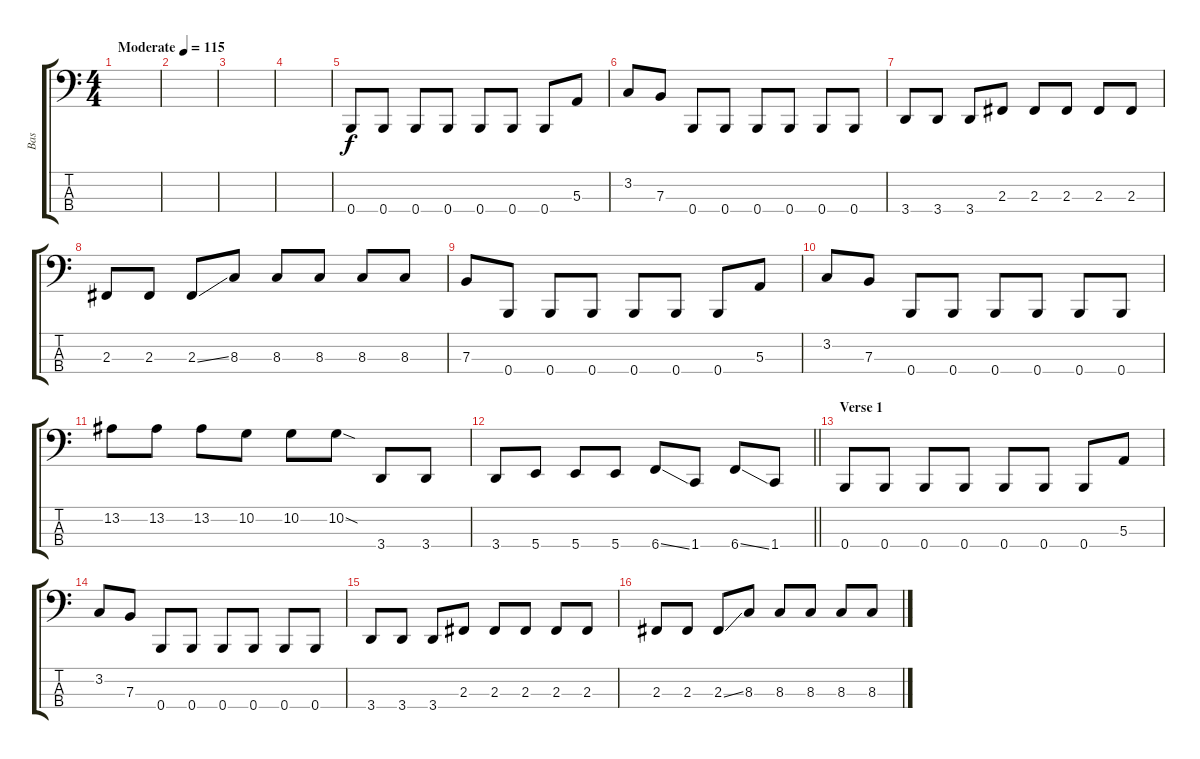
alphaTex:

\track ("Bas" "Bas") {instrument electricbassfinger}
\staff {score tabs}
\tuning (D2 A1 E1 B0) {hide}
\ts (4 4)
\tempo (115 "Moderate")
\clef f4
\ks c
|
|
|
|
0.4.8 0.4.8 0.4.8 0.4.8 0.4.8 0.4.8 0.4.8 5.3.8 |
3.2.8 7.3.8 0.4.8 0.4.8 0.4.8 0.4.8 0.4.8 0.4.8 |
3.4.8 3.4.8 3.4.8 2.3.8 2.3.8 2.3.8 2.3.8 2.3.8 |
2.3.8 2.3.8 2.3{ss}.8 8.3.8 8.3.8 8.3.8 8.3.8 8.3.8 |
7.3.8 0.4.8 0.4.8 0.4.8 0.4.8 0.4.8 0.4.8 5.3.8 |
3.2.8 7.3.8 0.4.8 0.4.8 0.4.8 0.4.8 0.4.8 0.4.8 |
13.2.8 13.2.8 13.2.8 10.2.8 10.2.8 10.2{sod}.8 3.4.8 3.4.8 |
\barLineRight lightlight
3.4.8 5.4.8 5.4.8 5.4.8 6.4{ss}.8 1.4.8 6.4{ss}.8 1.4.8 |
\section ("" "Verse 1")
0.4.8 0.4.8 0.4.8 0.4.8 0.4.8 0.4.8 0.4.8 5.3.8 |
3.2.8 7.3.8 0.4.8 0.4.8 0.4.8 0.4.8 0.4.8 0.4.8 |
3.4.8 3.4.8 3.4.8 2.3.8 2.3.8 2.3.8 2.3.8 2.3.8 |
2.3.8 2.3.8 2.3{ss}.8 8.3.8 8.3.8 8.3.8 8.3.8 8.3.8
